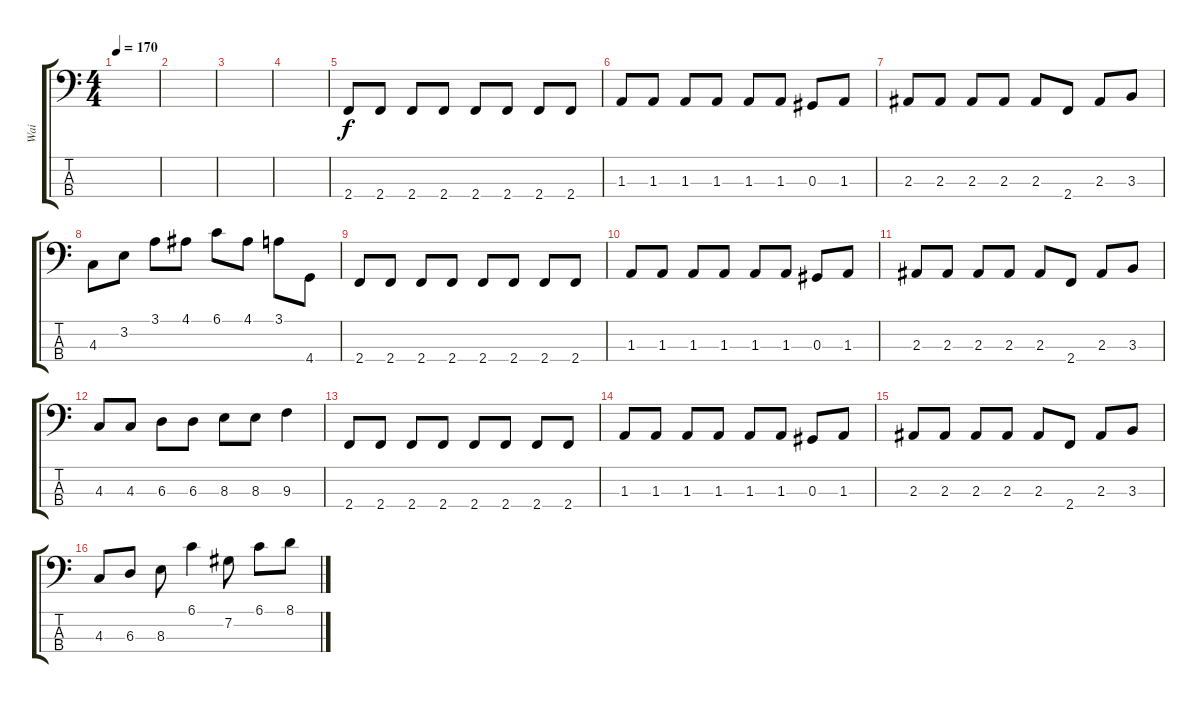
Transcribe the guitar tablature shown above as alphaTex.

\track ("Wai" "Wai") {instrument electricbasspick}
\staff {score tabs}
\tuning (Gb2 Db2 Ab1 Eb1) {hide}
\ts (4 4)
\tempo 170
\clef f4
\ks c
|
|
|
|
2.4.8 2.4.8 2.4.8 2.4.8 2.4.8 2.4.8 2.4.8 2.4.8 |
1.3.8 1.3.8 1.3.8 1.3.8 1.3.8 1.3.8 0.3.8 1.3.8 |
2.3.8 2.3.8 2.3.8 2.3.8 2.3.8 2.4.8 2.3.8 3.3.8 |
4.3.8 3.2.8 3.1.8 4.1.8 6.1.8 4.1.8 3.1.8 4.4.8 |
2.4.8 2.4.8 2.4.8 2.4.8 2.4.8 2.4.8 2.4.8 2.4.8 |
1.3.8 1.3.8 1.3.8 1.3.8 1.3.8 1.3.8 0.3.8 1.3.8 |
2.3.8 2.3.8 2.3.8 2.3.8 2.3.8 2.4.8 2.3.8 3.3.8 |
4.3.8 4.3.8 6.3.8 6.3.8 8.3.8 8.3.8 9.3.4 |
2.4.8 2.4.8 2.4.8 2.4.8 2.4.8 2.4.8 2.4.8 2.4.8 |
1.3.8 1.3.8 1.3.8 1.3.8 1.3.8 1.3.8 0.3.8 1.3.8 |
2.3.8 2.3.8 2.3.8 2.3.8 2.3.8 2.4.8 2.3.8 3.3.8 |
4.3.8 6.3.8 8.3.8 6.1.4 7.2.8 6.1.8 8.1.8
